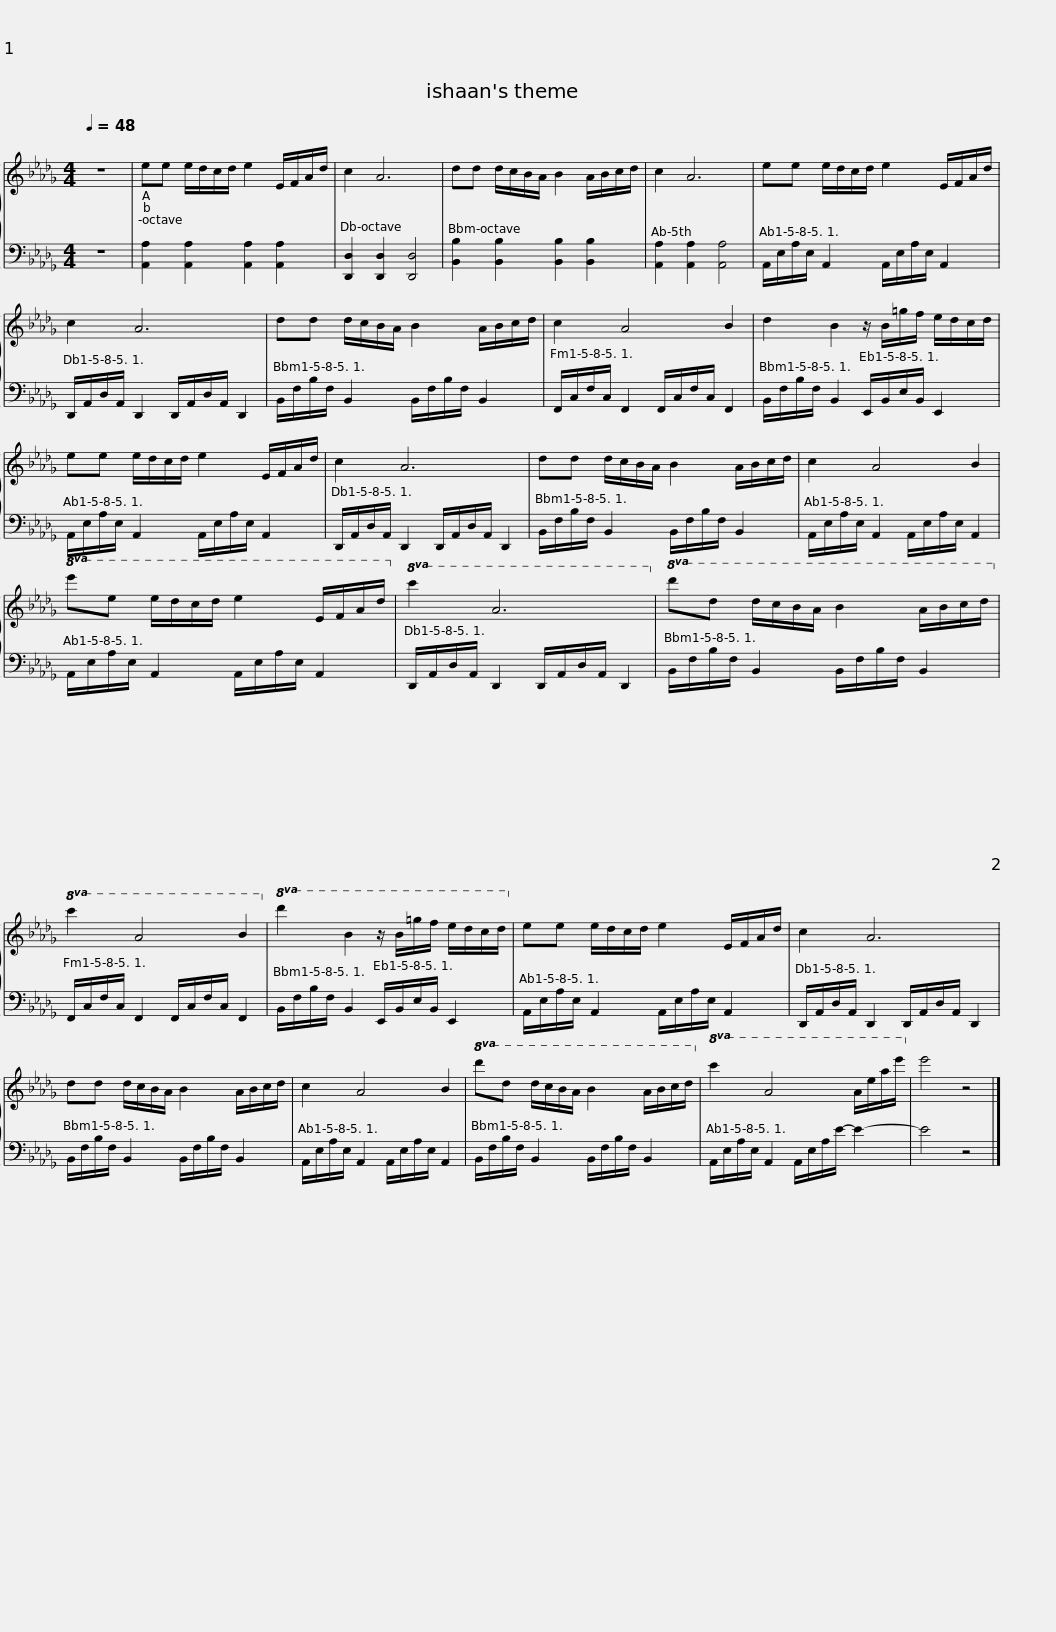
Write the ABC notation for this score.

X:1
%%score { 1 | 2 }
L:1/8
Q:1/4=48
M:4/4
I:linebreak $
K:Db
V:1 treble
V:2 bass
V:1
 z8 | ee e/d/c/d/ e2 E/F/A/d/ | c2 A6 | dd d/c/B/A/ B2 A/B/c/d/ | c2 A6 |$ %5
 ee e/d/c/d/ e2 E/F/A/d/ | c2 A6 | dd d/c/B/A/ B2 A/B/c/d/ |$ c2 A4 B2 | d2 B2 z/ B/=g/f/ e/d/c/d/ | %10
 ee e/d/c/d/ e2 E/F/A/d/ |$ c2 A6 | dd d/c/B/A/ B2 A/B/c/d/ | c2 A4 B2 |$!8va(! e'e' e'/d'/c'/d'/ e'2 e/f/a/d'/!8va)! | %15
!8va(! c'2 a6!8va)! |!8va(! d'd' d'/c'/b/a/ b2 a/b/c'/d'/!8va)! |$!8va(! c'2 a4 b2!8va)! |!8va(! d'2 b2 z/ b/=g'/f'/ e'/d'/c'/d'/!8va)! | ee e/d/c/d/ e2 E/F/A/d/ |$ %20
 c2 A6 | dd d/c/B/A/ B2 A/B/c/d/ | c2 A4 B2 |$!8va(! d'd' d'/c'/b/a/ b2 a/b/c'/d'/!8va)! |!8va(! c'2 a4 a/e'/a'/e''/-!8va)! | %25
 e'4 z4 |] %26
V:2
 z8 | [A,,A,]2 [A,,A,]2 [A,,A,]2 [A,,A,]2 | [D,,D,]2 [D,,D,]2 [D,,D,]4 | [B,,B,]2 [B,,B,]2 [B,,B,]2 [B,,B,]2 | [A,,A,]2 [A,,A,]2 [A,,A,]4 |$ %5
 A,,/E,/A,/E,/ A,,2 A,,/E,/A,/E,/ A,,2 | D,,/A,,/D,/A,,/ D,,2 D,,/A,,/D,/A,,/ D,,2 | B,,/F,/B,/F,/ B,,2 B,,/F,/B,/F,/ B,,2 |$ F,,/C,/F,/C,/ F,,2 F,,/C,/F,/C,/ F,,2 | B,,/F,/B,/F,/ B,,2 E,,/B,,/E,/B,,/ E,,2 | %10
 A,,/E,/A,/E,/ A,,2 A,,/E,/A,/E,/ A,,2 |$ D,,/A,,/D,/A,,/ D,,2 D,,/A,,/D,/A,,/ D,,2 | B,,/F,/B,/F,/ B,,2 B,,/F,/B,/F,/ B,,2 | A,,/E,/A,/E,/ A,,2 A,,/E,/A,/E,/ A,,2 |$ A,,/E,/A,/E,/ A,,2 A,,/E,/A,/E,/ A,,2 | %15
 D,,/A,,/D,/A,,/ D,,2 D,,/A,,/D,/A,,/ D,,2 | B,,/F,/B,/F,/ B,,2 B,,/F,/B,/F,/ B,,2 |$ F,,/C,/F,/C,/ F,,2 F,,/C,/F,/C,/ F,,2 | B,,/F,/B,/F,/ B,,2 E,,/B,,/E,/B,,/ E,,2 | A,,/E,/A,/E,/ A,,2 A,,/E,/A,/E,/ A,,2 |$ %20
 D,,/A,,/D,/A,,/ D,,2 D,,/A,,/D,/A,,/ D,,2 | B,,/F,/B,/F,/ B,,2 B,,/F,/B,/F,/ B,,2 | A,,/E,/A,/E,/ A,,2 A,,/E,/A,/E,/ A,,2 |$ B,,/F,/B,/F,/ B,,2 B,,/F,/B,/F,/ B,,2 | A,,/E,/A,/E,/ A,,2 A,,/E,/A,/E/- E2- | %25
 E4 z4 |] %26
